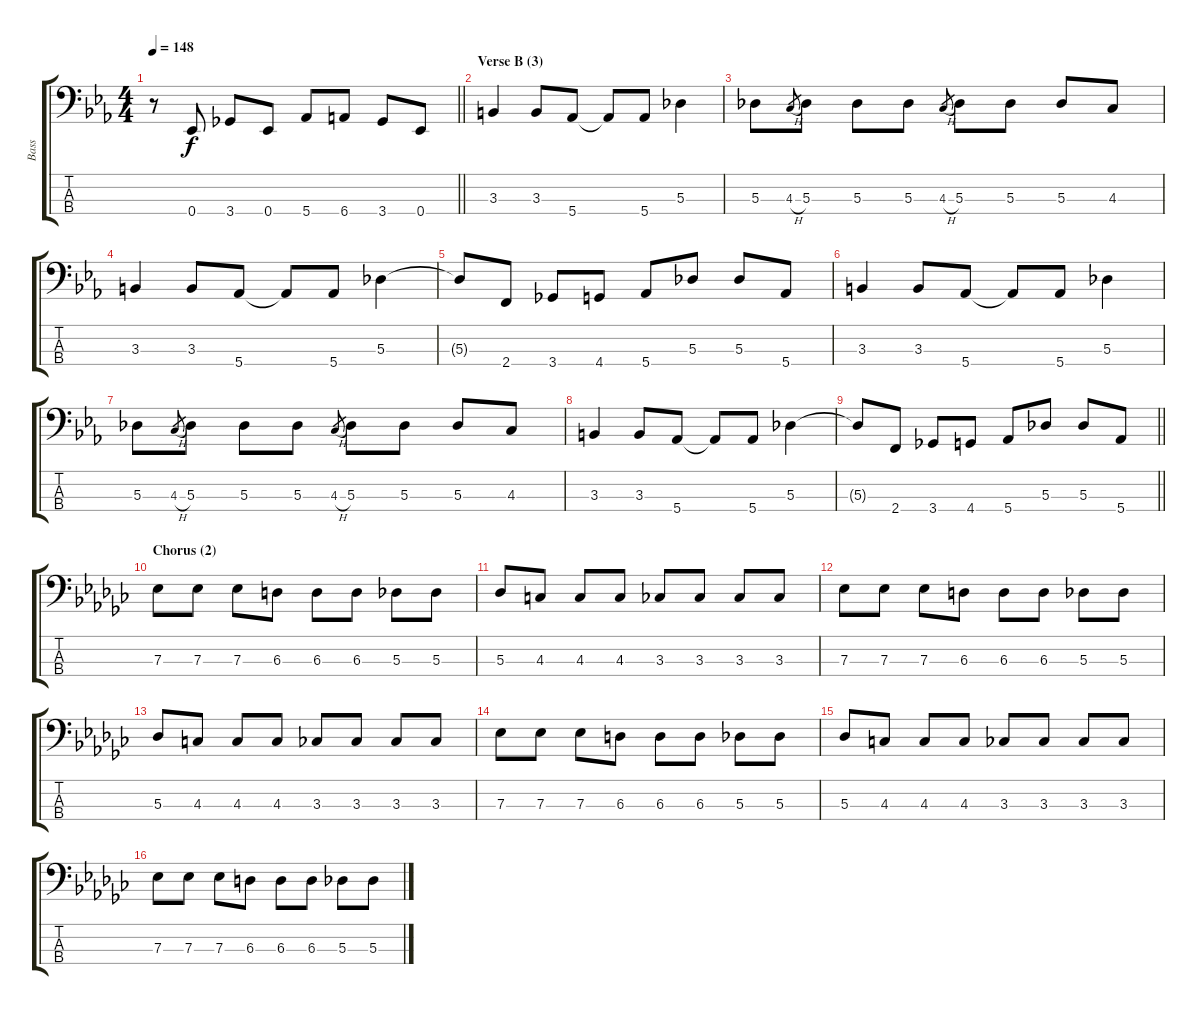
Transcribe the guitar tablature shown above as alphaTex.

\track ("Bass" "Bass") {instrument electricbasspick}
\staff {score tabs}
\tuning (Gb2 Db2 Ab1 Eb1) {hide}
\ts (4 4)
\tempo 148
\clef f4
\barLineRight lightlight
\ks eb
r.8{dy f} 0.4.8 3.4.8 0.4.8 5.4.8 6.4.8 3.4.8 0.4.8 |
\section ("" "Verse B (3)")
3.3.4 3.3.8 5.4.8 5.4{t}.8 5.4.8 5.3.4 |
5.3.8 4.3{h}.8{gr} 5.3.8 5.3.8 5.3.8 4.3{h}.8{gr} 5.3.8 5.3.8 5.3.8 4.3.8 |
3.3.4 3.3.8 5.4.8 5.4{t}.8 5.4.8 5.3.4 |
5.3{t}.8 2.4.8 3.4.8 4.4.8 5.4.8 5.3.8 5.3.8 5.4.8 |
3.3.4 3.3.8 5.4.8 5.4{t}.8 5.4.8 5.3.4 |
5.3.8 4.3{h}.8{gr} 5.3.8 5.3.8 5.3.8 4.3{h}.8{gr} 5.3.8 5.3.8 5.3.8 4.3.8 |
3.3.4 3.3.8 5.4.8 5.4{t}.8 5.4.8 5.3.4 |
\barLineRight lightlight
5.3{t}.8 2.4.8 3.4.8 4.4.8 5.4.8 5.3.8 5.3.8 5.4.8 |
\section ("" "Chorus (2)")
\ks ebminor
7.3.8 7.3.8 7.3.8 6.3.8 6.3.8 6.3.8 5.3.8 5.3.8 |
5.3.8 4.3.8 4.3.8 4.3.8 3.3.8 3.3.8 3.3.8 3.3.8 |
7.3.8 7.3.8 7.3.8 6.3.8 6.3.8 6.3.8 5.3.8 5.3.8 |
5.3.8 4.3.8 4.3.8 4.3.8 3.3.8 3.3.8 3.3.8 3.3.8 |
7.3.8 7.3.8 7.3.8 6.3.8 6.3.8 6.3.8 5.3.8 5.3.8 |
5.3.8 4.3.8 4.3.8 4.3.8 3.3.8 3.3.8 3.3.8 3.3.8 |
7.3.8 7.3.8 7.3.8 6.3.8 6.3.8 6.3.8 5.3.8 5.3.8
